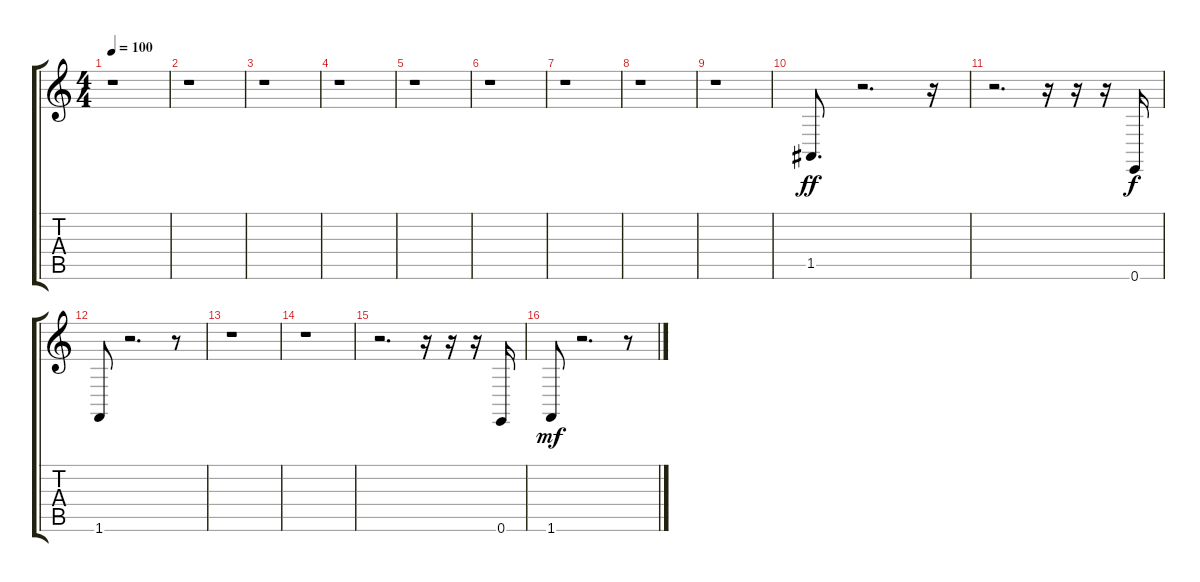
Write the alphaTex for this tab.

\track "" {instrument harpsichord}
\staff {score tabs}
\tuning (E4 B3 G3 D3 A2 E2) {hide}
\ts (4 4)
\tempo 100
\clef g2
\ks c
r.1{dy mf} |
r.1 |
r.1 |
r.1 |
r.1 |
r.1 |
r.1 |
r.1 |
r.1 |
1.5.8{d dy ff} r.2{d} r.16 |
r.2{d} r.16 r.16 r.16 0.6.16{dy f} |
1.6.8 r.2{d} r.8 |
r.1 |
r.1 |
r.2{d} r.16 r.16 r.16 0.6.16 |
1.6.8{dy mf} r.2{d} r.8
